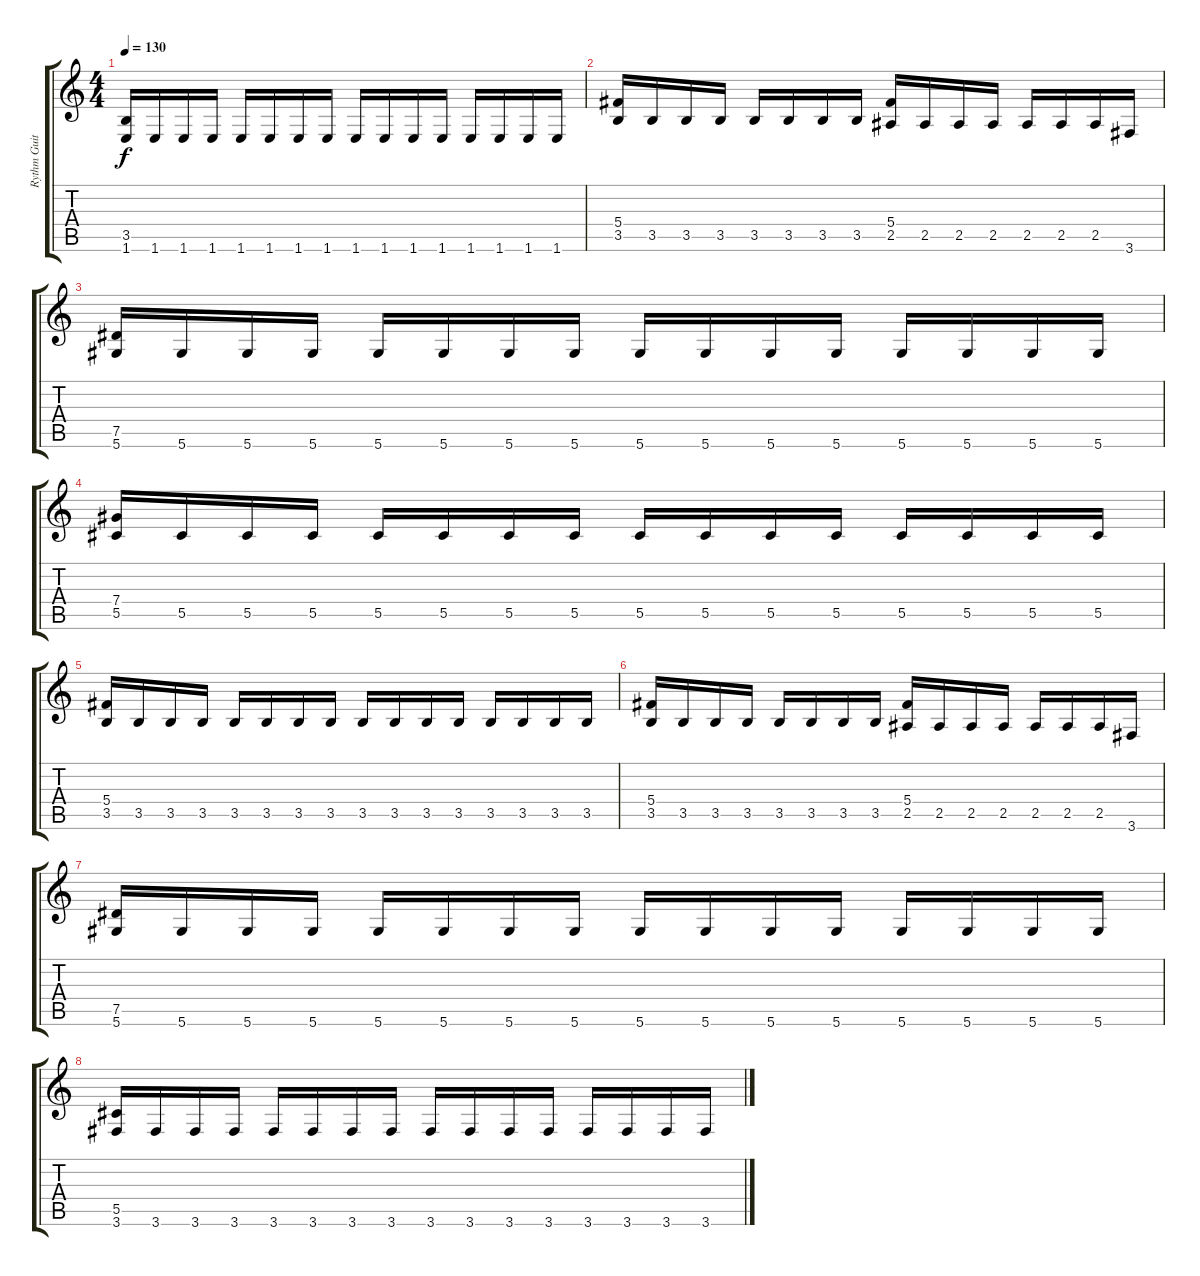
\track ("Rythm Guitar" "Rythm Guit") {instrument distortionguitar}
\staff {score tabs}
\tuning (Eb4 Bb3 Gb3 Db3 Ab2 Eb2) {hide}
\ts (4 4)
\tempo 130
\clef g2
\ks c
(3.5 1.6).16{dy f} 1.6.16 1.6.16 1.6.16 1.6.16 1.6.16 1.6.16 1.6.16 1.6.16 1.6.16 1.6.16 1.6.16 1.6.16 1.6.16 1.6.16 1.6.16 |
(5.4 3.5).16 3.5.16 3.5.16 3.5.16 3.5.16 3.5.16 3.5.16 3.5.16 (5.4 2.5).16 2.5.16 2.5.16 2.5.16 2.5.16 2.5.16 2.5.16 3.6.16 |
(7.5 5.6).16 5.6.16 5.6.16 5.6.16 5.6.16 5.6.16 5.6.16 5.6.16 5.6.16 5.6.16 5.6.16 5.6.16 5.6.16 5.6.16 5.6.16 5.6.16 |
(7.4 5.5).16 5.5.16 5.5.16 5.5.16 5.5.16 5.5.16 5.5.16 5.5.16 5.5.16 5.5.16 5.5.16 5.5.16 5.5.16 5.5.16 5.5.16 5.5.16 |
(5.4 3.5).16 3.5.16 3.5.16 3.5.16 3.5.16 3.5.16 3.5.16 3.5.16 3.5.16 3.5.16 3.5.16 3.5.16 3.5.16 3.5.16 3.5.16 3.5.16 |
(5.4 3.5).16 3.5.16 3.5.16 3.5.16 3.5.16 3.5.16 3.5.16 3.5.16 (5.4 2.5).16 2.5.16 2.5.16 2.5.16 2.5.16 2.5.16 2.5.16 3.6.16 |
(7.5 5.6).16 5.6.16 5.6.16 5.6.16 5.6.16 5.6.16 5.6.16 5.6.16 5.6.16 5.6.16 5.6.16 5.6.16 5.6.16 5.6.16 5.6.16 5.6.16 |
(5.5 3.6).16 3.6.16 3.6.16 3.6.16 3.6.16 3.6.16 3.6.16 3.6.16 3.6.16 3.6.16 3.6.16 3.6.16 3.6.16 3.6.16 3.6.16 3.6.16
